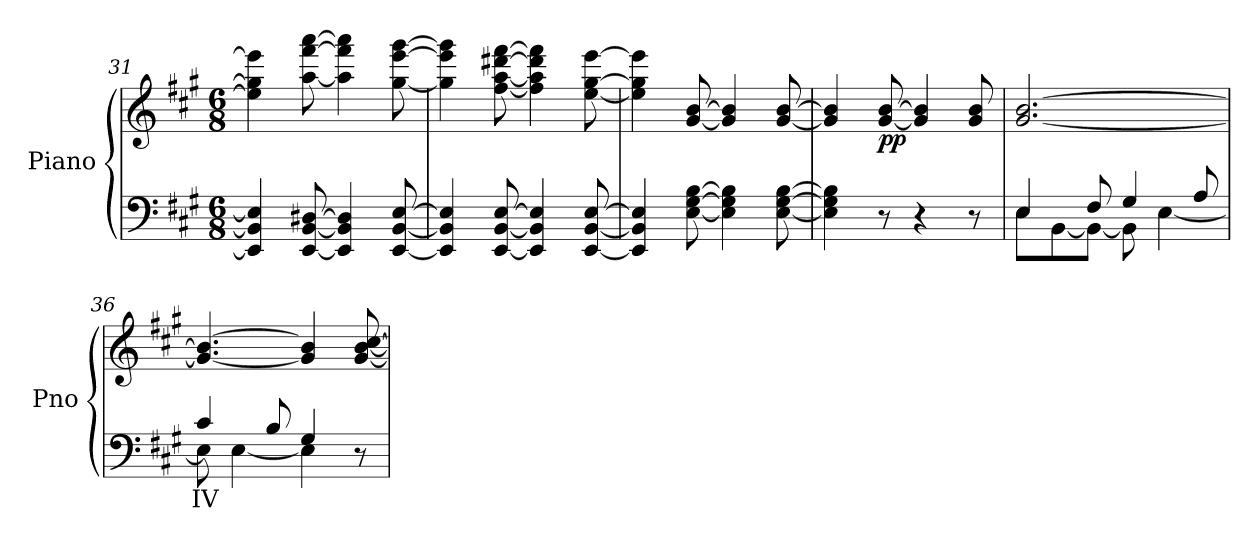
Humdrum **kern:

**kern	**text	**kern	**dynam
*part1	*part1	*part1	*part1
*staff2	*staff2	*staff1	*staff1/2
*I"Piano	*	*	*
*I'Pno	*	*	*
*clefF4	*	*clefG2	*
*k[f#c#g#]	*	*k[f#c#g#]	*
*M6/8	*	*M6/8	*
=31	=31	=31	=31
4EE/] 4BB/] 4E/]	.	4ee\] 4gg#\] 4eee\]	.
[8EE/ [8BB/ [8D#X/	.	[8aa\ [8fff#\ [8aaa\	.
4EE/] 4BB/] 4D#/]	.	4aa\] 4fff#\] 4aaa\]	.
[8EE/ [8BB/ [8E/	.	[8gg#\ [8eee\ [8ggg#\	.
=32	=32	=32	=32
4EE/] 4BB/] 4E/]	.	4gg#\] 4eee\] 4ggg#\]	.
[8EE/ [8BB/ [8E/	.	[8ff#\ [8aa\ [8ddd#X\ [8fff#\	.
4EE/] 4BB/] 4E/]	.	4ff#\] 4aa\] 4ddd#\] 4fff#\]	.
[8EE/ [8BB/ [8E/	.	[8ee\ [8gg#\ [8eee\	.
=33	=33	=33	=33
4EE/] 4BB/] 4E/]	.	4ee\] 4gg#\] 4eee\]	.
[8E\ [8G#\ [8B\	.	[8g#/ [8b/	.
4E\] 4G#\] 4B\]	.	4g#/] 4b/]	.
[8E\ [8G#\ [8B\	.	[8g#/ [8b/	.
=34	=34	=34	=34
4E\] 4G#\] 4B\]	.	4g#/] 4b/]	.
!	!	!	!LO:DY:b
8r	.	[8g#/ [8b/	pp
4r	.	4g#/] 4b/]	.
8r	.	8g#/ 8b/	.
!!LO:PB:g=z
=35	=35	=35	=35
*^	*	*	*
4E/	8E\L	.	[2.g#/ [2.b/	.
.	[8BB\	.	.	.
8F#/	8BB\J_	.	.	.
4G#/	8BB\]	.	.	.
.	[4E\	.	.	.
8A/	.	.	.	.
=36	=36	=36	=36	=36
!	!	!LO:LY:b	!	!
4c#/	8E\]	IV	4.g#/_ 4.b/_	.
.	[4E\	.	.	.
8B/	.	.	.	.
4G#/	4E\]	.	4g#/] 4b/]	.
8r	8ryy	.	[8g#/ [8b/ [8cc#/	.
*v	*v	*	*	*
=	=	=	=
*-	*-	*-	*-
